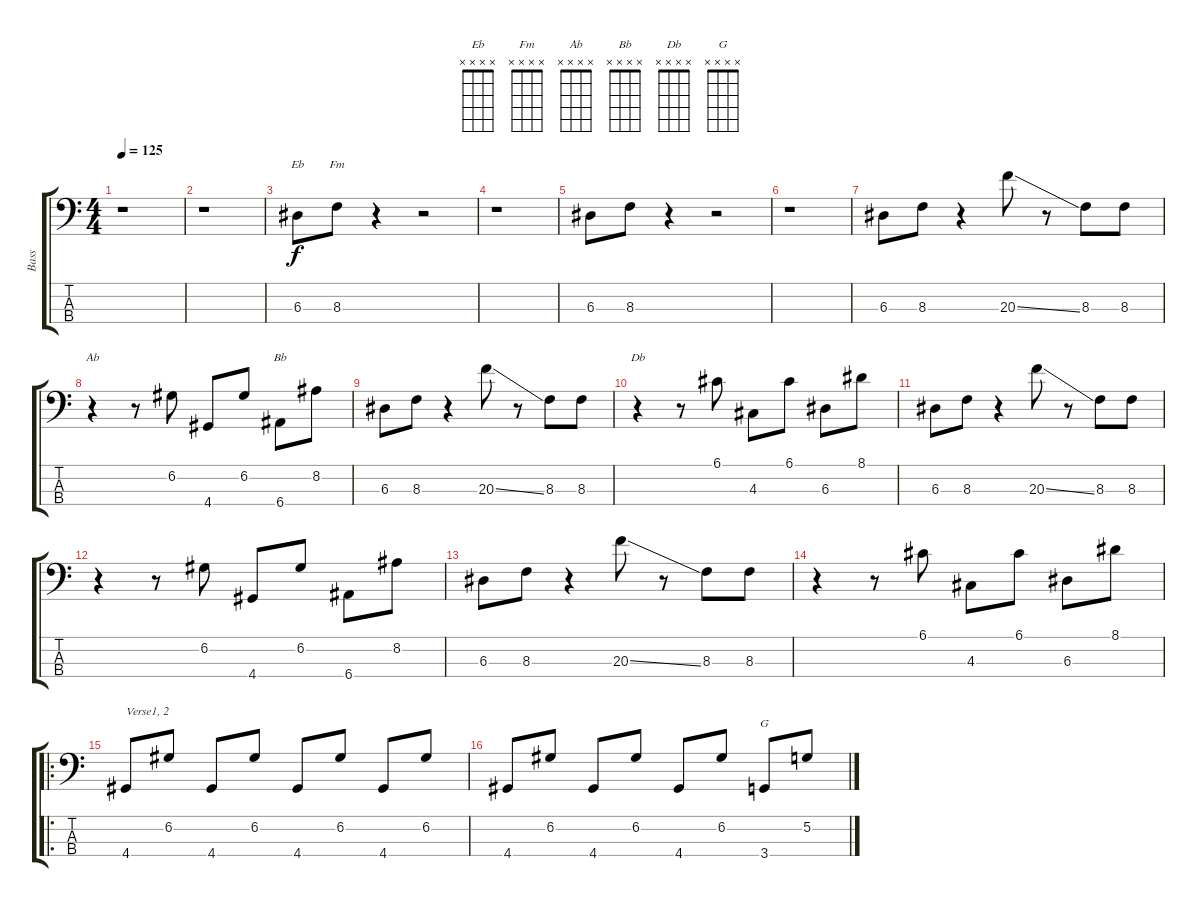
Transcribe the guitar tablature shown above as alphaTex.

\track ("Bass" "Bass") {instrument electricbassfinger}
\staff {score tabs}
\tuning (G2 D2 A1 E1) {hide}
\chord ("Eb" x x x x)
\chord ("Fm" x x x x)
\chord ("Ab" x x x x)
\chord ("Bb" x x x x)
\chord ("Db" x x x x)
\chord ("G" x x x x)
\ts (4 4)
\tempo 125
\clef f4
\ks c
r.1{dy f instrument electricbassfinger} |
r.1 |
6.3.8{ch "Eb"} 8.3.8{ch "Fm"} r.4 r.2 |
r.1 |
6.3.8 8.3.8 r.4 r.2 |
r.1 |
6.3.8 8.3.8 r.4 20.3{ss}.8 r.8 8.3.8 8.3.8 |
r.4{ch "Ab"} r.8 6.2.8 4.4.8 6.2.8 6.4.8{ch "Bb"} 8.2.8 |
6.3.8 8.3.8 r.4 20.3{ss}.8 r.8 8.3.8 8.3.8 |
r.4{ch "Db"} r.8 6.1.8 4.3.8 6.1.8 6.3.8 8.1.8 |
6.3.8 8.3.8 r.4 20.3{ss}.8 r.8 8.3.8 8.3.8 |
r.4 r.8 6.2.8 4.4.8 6.2.8 6.4.8 8.2.8 |
6.3.8 8.3.8 r.4 20.3{ss}.8 r.8 8.3.8 8.3.8 |
r.4 r.8 6.1.8 4.3.8 6.1.8 6.3.8 8.1.8 |
\ro
4.4.8{txt "Verse1, 2"} 6.2.8 4.4.8 6.2.8 4.4.8 6.2.8 4.4.8 6.2.8 |
4.4.8 6.2.8 4.4.8 6.2.8 4.4.8 6.2.8 3.4.8{ch "G"} 5.2.8
